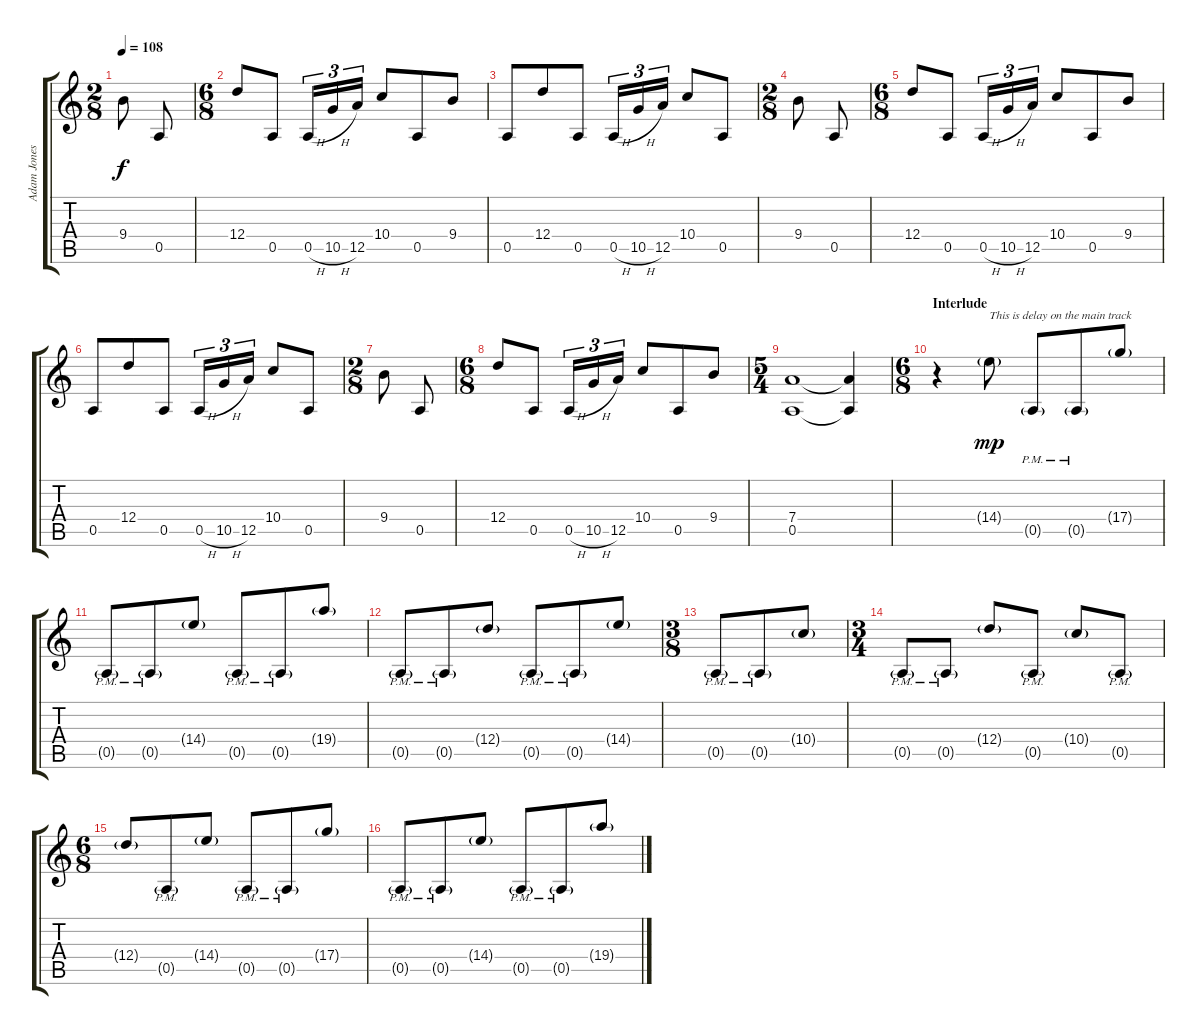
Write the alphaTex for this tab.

\track ("Adam Jones (Guitar II)" "Adam Jones") {instrument distortionguitar}
\staff {score tabs}
\tuning (E4 B3 G3 D3 A2 D2) {hide}
\ts (2 8)
\tempo 108
\clef g2
\ks c
9.4.8{dy f} 0.5.8 |
\ts (6 8)
12.4.8 0.5.8 0.5{h}.16{tu (3 2)} 10.5{h}.16{tu (3 2)} 12.5.16{tu (3 2)} 10.4.8 0.5.8 9.4.8 |
0.5.8 12.4.8 0.5.8 0.5{h}.16{tu (3 2)} 10.5{h}.16{tu (3 2)} 12.5.16{tu (3 2)} 10.4.8 0.5.8 |
\ts (2 8)
9.4.8 0.5.8 |
\ts (6 8)
12.4.8 0.5.8 0.5{h}.16{tu (3 2)} 10.5{h}.16{tu (3 2)} 12.5.16{tu (3 2)} 10.4.8 0.5.8 9.4.8 |
0.5.8 12.4.8 0.5.8 0.5{h}.16{tu (3 2)} 10.5{h}.16{tu (3 2)} 12.5.16{tu (3 2)} 10.4.8 0.5.8 |
\ts (2 8)
9.4.8 0.5.8 |
\ts (6 8)
12.4.8 0.5.8 0.5{h}.16{tu (3 2)} 10.5{h}.16{tu (3 2)} 12.5.16{tu (3 2)} 10.4.8 0.5.8 9.4.8 |
\ts (5 4)
(7.4 0.5).1 (7.4{t} 0.5{t}).4 |
\ts (6 8)
\section ("" "Interlude")
r.4 14.4{g}.8{txt "This is delay on the main track" dy mp} 0.5{g pm}.8 0.5{g pm}.8 17.4{g}.8 |
0.5{g pm}.8 0.5{g pm}.8 14.4{g}.8 0.5{g pm}.8 0.5{g pm}.8 19.4{g}.8 |
0.5{g pm}.8 0.5{g pm}.8 12.4{g}.8 0.5{g pm}.8 0.5{g pm}.8 14.4{g}.8 |
\ts (3 8)
0.5{g pm}.8 0.5{g pm}.8 10.4{g}.8 |
\ts (3 4)
0.5{g pm}.8 0.5{g pm}.8 12.4{g}.8 0.5{g pm}.8 10.4{g}.8 0.5{g pm}.8 |
\ts (6 8)
12.4{g}.8 0.5{g pm}.8 14.4{g}.8 0.5{g pm}.8 0.5{g pm}.8 17.4{g}.8 |
0.5{g pm}.8 0.5{g pm}.8 14.4{g}.8 0.5{g pm}.8 0.5{g pm}.8 19.4{g}.8
